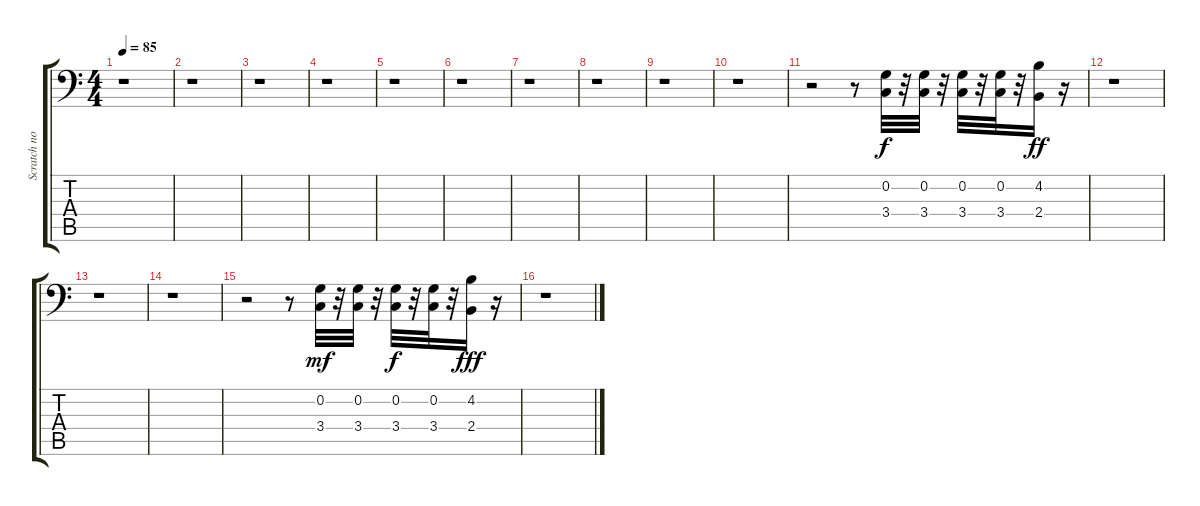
\track ("Scratch noise 2" "Scratch no") {instrument distortionguitar}
\staff {score tabs}
\tuning (C3 G2 D2 A1 E1 B0) {hide}
\ts (4 4)
\tempo 85
\clef f4
\ks c
r.1{dy fff} |
r.1 |
r.1 |
r.1 |
r.1 |
r.1 |
r.1 |
r.1 |
r.1 |
r.1 |
r.2 r.8 (0.2 3.4).32{dy f} r.32 (0.2 3.4).32 r.32 (0.2 3.4).32 r.32 (0.2 3.4).32 r.32 (4.2 2.4).16{dy ff} r.16 |
r.1 |
r.1 |
r.1 |
r.2 r.8 (0.2 3.4).32{dy mf} r.32 (0.2 3.4).32 r.32 (0.2 3.4).32{dy f} r.32 (0.2 3.4).32 r.32 (4.2 2.4).16{dy fff} r.16 |
r.1
